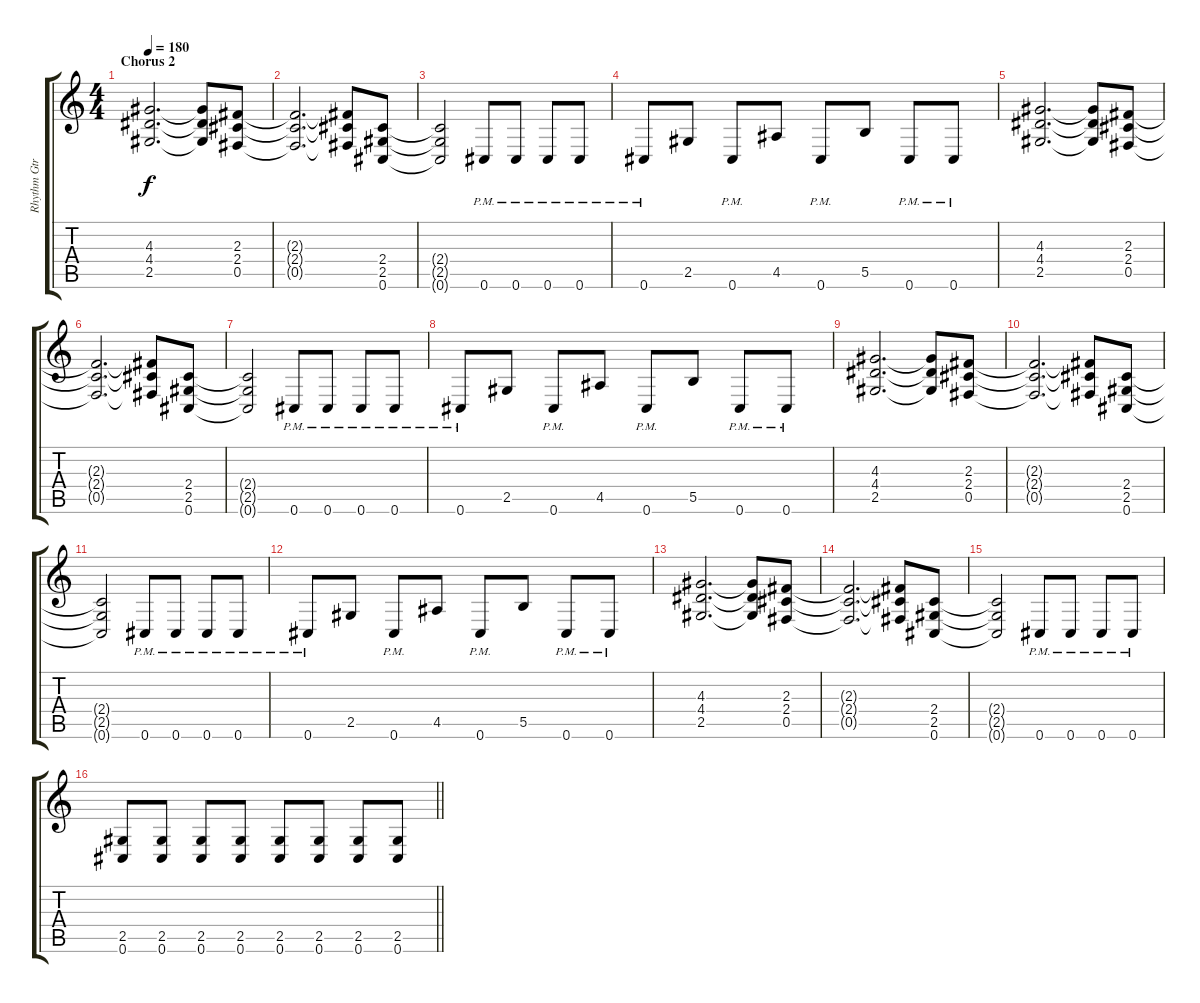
\track ("Rhythm Gtr" "Rhythm Gtr") {instrument acousticguitarsteel}
\staff {score tabs}
\tuning (Db4 Ab3 E3 B2 Gb2 Db2) {hide}
\ts (4 4)
\section ("" "Chorus 2")
\tempo 180
\clef g2
\ks c
(4.3 4.4 2.5).2{d dy f} (4.3{t} 4.4{t} 2.5{t}).8 (2.3 2.4 0.5).8 |
(2.3{t} 2.4{t} 0.5{t}).2{d} (2.3{t} 2.4{t} 0.5{t}).8 (2.4 2.5 0.6).8 |
(2.4{t} 2.5{t} 0.6{t}).2 0.6{pm}.8 0.6{pm}.8 0.6{pm}.8 0.6{pm}.8 |
0.6{pm}.8 2.5.8 0.6{pm}.8 4.5.8 0.6{pm}.8 5.5.8 0.6{pm}.8 0.6{pm}.8 |
(4.3 4.4 2.5).2{d} (4.3{t} 4.4{t} 2.5{t}).8 (2.3 2.4 0.5).8 |
(2.3{t} 2.4{t} 0.5{t}).2{d} (2.3{t} 2.4{t} 0.5{t}).8 (2.4 2.5 0.6).8 |
(2.4{t} 2.5{t} 0.6{t}).2 0.6{pm}.8 0.6{pm}.8 0.6{pm}.8 0.6{pm}.8 |
0.6{pm}.8 2.5.8 0.6{pm}.8 4.5.8 0.6{pm}.8 5.5.8 0.6{pm}.8 0.6{pm}.8 |
(4.3 4.4 2.5).2{d} (4.3{t} 4.4{t} 2.5{t}).8 (2.3 2.4 0.5).8 |
(2.3{t} 2.4{t} 0.5{t}).2{d} (2.3{t} 2.4{t} 0.5{t}).8 (2.4 2.5 0.6).8 |
(2.4{t} 2.5{t} 0.6{t}).2 0.6{pm}.8 0.6{pm}.8 0.6{pm}.8 0.6{pm}.8 |
0.6{pm}.8 2.5.8 0.6{pm}.8 4.5.8 0.6{pm}.8 5.5.8 0.6{pm}.8 0.6{pm}.8 |
(4.3 4.4 2.5).2{d} (4.3{t} 4.4{t} 2.5{t}).8 (2.3 2.4 0.5).8 |
(2.3{t} 2.4{t} 0.5{t}).2{d} (2.3{t} 2.4{t} 0.5{t}).8 (2.4 2.5 0.6).8 |
(2.4{t} 2.5{t} 0.6{t}).2 0.6{pm}.8 0.6{pm}.8 0.6{pm}.8 0.6{pm}.8 |
\barLineRight lightlight
(2.5 0.6).8{volume 13} (2.5 0.6).8 (2.5 0.6).8 (2.5 0.6).8 (2.5 0.6).8 (2.5 0.6).8 (2.5 0.6).8 (2.5 0.6).8
